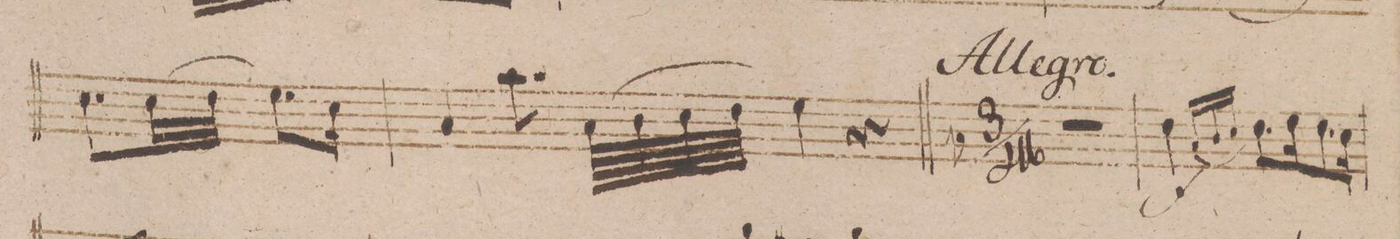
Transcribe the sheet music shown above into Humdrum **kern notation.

**kern	**dynam
*I"Violon e Violoncello	*
*clefF4	*
*k[b-]	*
*met(c)	*
*M4/4	*
8.E\L)	.
(32E\LL	.
32F\JJJ	.
8.G\L)	.
16E\Jk	.
=12	=12
4C/	.
8.c\	.
(64C\LLLL	.
64D\	.
64E\	.
64F\JJJJ	.
4G\)	.
4r	.
=13||	=13||
*M3/4	*
*k[b-]	*
2.r	.
=14	=14
4F\	f
(16qqC/LL	.
16qqD/	.
16qqE/JJ	.
8.F\L)	.
16G\K	.
8.F\	.
16E\Jk	.
=15	=15
*-	*-
